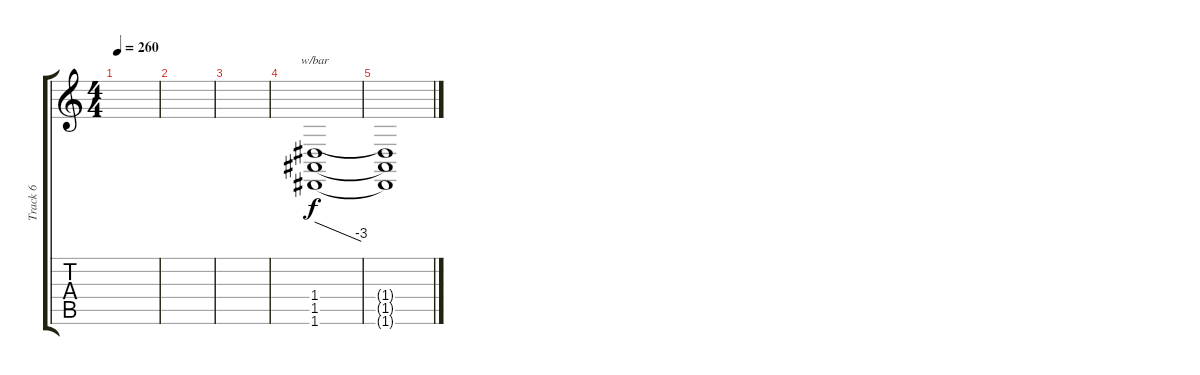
\track ("Track 6" "Track 6") {instrument lead8bassandlead}
\staff {score tabs}
\tuning (E4 B3 G3 D3 A2 D2) {hide}
\ts (4 4)
\tempo 260
\clef g2
\ks c
|
|
|
(1.4 1.5 1.6).1{tbe (dive default 0 0 60 -12)} |
(1.4{t} 1.5{t} 1.6{t}).1
